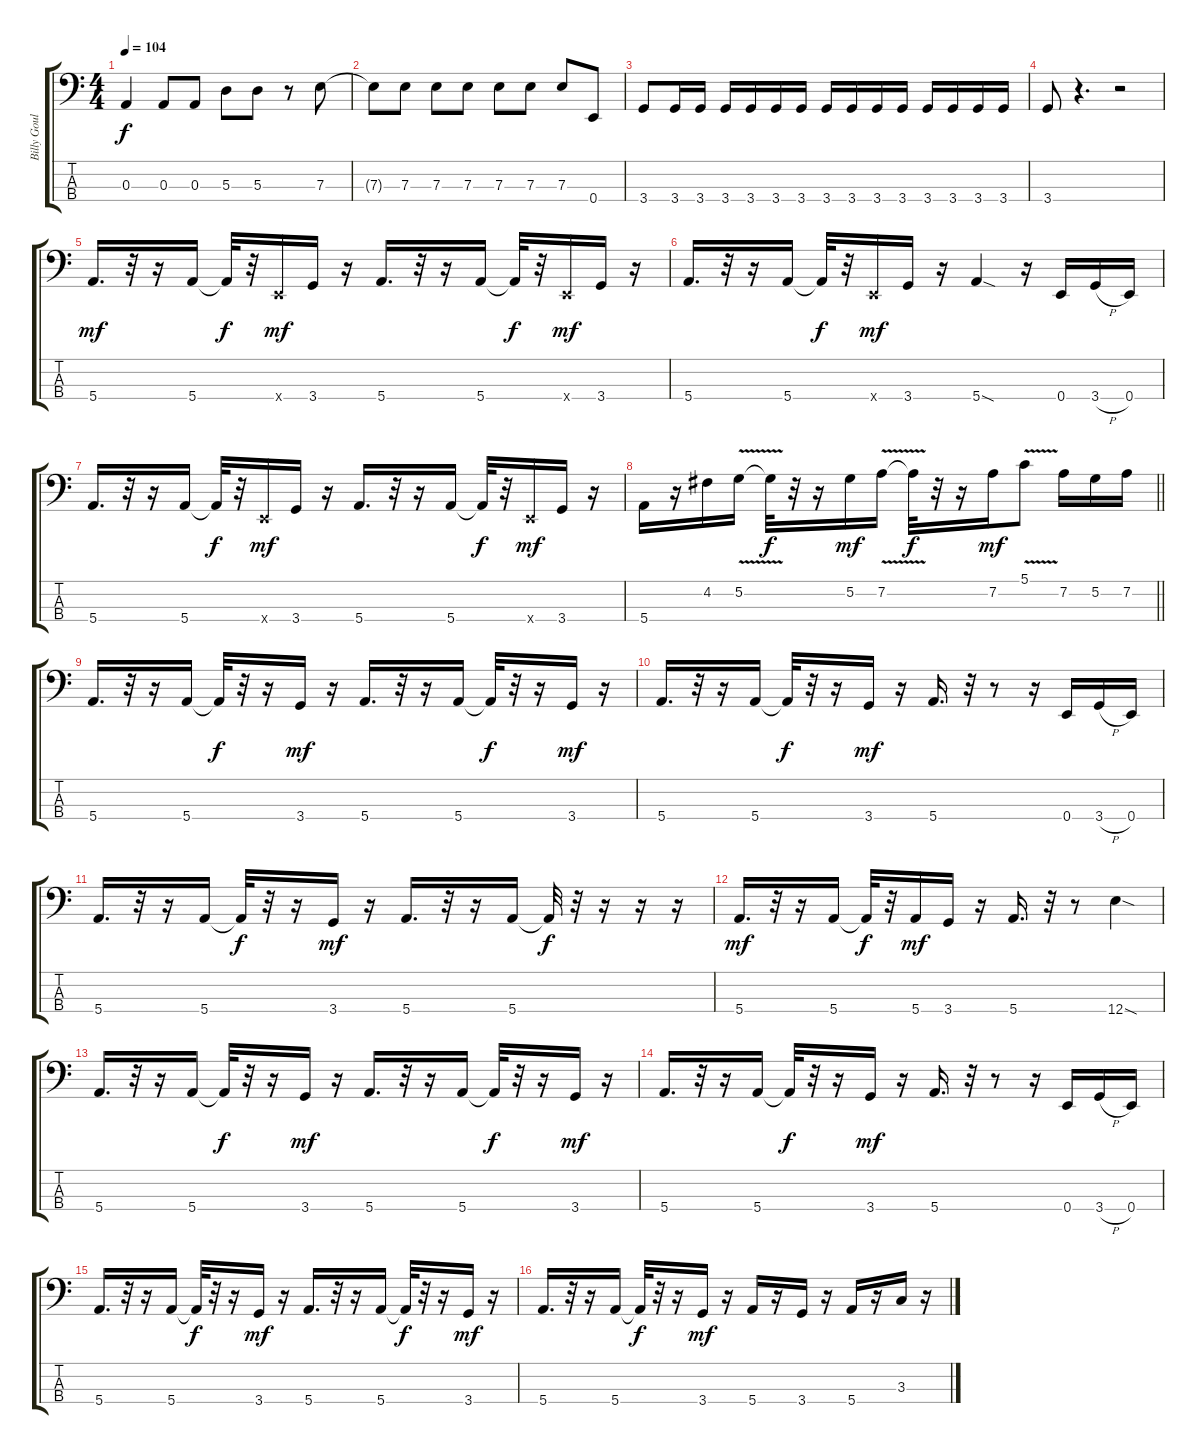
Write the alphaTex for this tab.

\track ("Billy Gould - Bass" "Billy Goul") {instrument slapbass2}
\staff {score tabs}
\tuning (G2 D2 A1 E1) {hide}
\ts (4 4)
\tempo 104
\clef f4
\ks c
0.3.4{dy f} 0.3.8 0.3.8 5.3.8 5.3.8 r.8 7.3.8 |
7.3{t}.8 7.3.8 7.3.8 7.3.8 7.3.8 7.3.8 7.3.8 0.4.8 |
3.4.8 3.4.16 3.4.16 3.4.16 3.4.16 3.4.16 3.4.16 3.4.16 3.4.16 3.4.16 3.4.16 3.4.16 3.4.16 3.4.16 3.4.16 |
3.4.8 r.4{d} r.2 |
5.4.16{d dy mf} r.32 r.16 5.4.16 5.4{t}.32{dy f} r.32 0.4{x}.16{dy mf} 3.4.16 r.16 5.4.16{d} r.32 r.16 5.4.16 5.4{t}.32{dy f} r.32 0.4{x}.16{dy mf} 3.4.16 r.16 |
5.4.16{d} r.32 r.16 5.4.16 5.4{t}.32{dy f} r.32 0.4{x}.16{dy mf} 3.4.16 r.16 5.4{sod}.4 r.16 0.4.16 3.4{h}.16 0.4.16 |
5.4.16{d} r.32 r.16 5.4.16 5.4{t}.32{dy f} r.32 0.4{x}.16{dy mf} 3.4.16 r.16 5.4.16{d} r.32 r.16 5.4.16 5.4{t}.32{dy f} r.32 0.4{x}.16{dy mf} 3.4.16 r.16 |
\barLineRight lightlight
5.4.16 r.16 4.2.16 5.2{v}.16 5.2{t}.32{dy f} r.32 r.16 5.2.16{dy mf} 7.2{v}.16 7.2{t}.32{dy f} r.32 r.16 7.2.16{dy mf} 5.1{v}.8 7.2.16 5.2.16 7.2.16 |
5.4.16{d} r.32 r.16 5.4.16 5.4{t}.32{dy f} r.32 r.16 3.4.16{dy mf} r.16 5.4.16{d} r.32 r.16 5.4.16 5.4{t}.32{dy f} r.32 r.16 3.4.16{dy mf} r.16 |
5.4.16{d} r.32 r.16 5.4.16 5.4{t}.32{dy f} r.32 r.16 3.4.16{dy mf} r.16 5.4.16{d} r.32 r.8 r.16 0.4.16 3.4{h}.16 0.4.16 |
5.4.16{d} r.32 r.16 5.4.16 5.4{t}.32{dy f} r.32 r.16 3.4.16{dy mf} r.16 5.4.16{d} r.32 r.16 5.4.16 5.4{t}.32{dy f} r.32 r.16 r.16 r.16 |
5.4.16{d dy mf} r.32 r.16 5.4.16 5.4{t}.32{dy f} r.32 5.4.16{dy mf} 3.4.16 r.16 5.4.16{d} r.32 r.8 12.4{sod}.4 |
5.4.16{d} r.32 r.16 5.4.16 5.4{t}.32{dy f} r.32 r.16 3.4.16{dy mf} r.16 5.4.16{d} r.32 r.16 5.4.16 5.4{t}.32{dy f} r.32 r.16 3.4.16{dy mf} r.16 |
5.4.16{d} r.32 r.16 5.4.16 5.4{t}.32{dy f} r.32 r.16 3.4.16{dy mf} r.16 5.4.16{d} r.32 r.8 r.16 0.4.16 3.4{h}.16 0.4.16 |
5.4.16{d} r.32 r.16 5.4.16 5.4{t}.32{dy f} r.32 r.16 3.4.16{dy mf} r.16 5.4.16{d} r.32 r.16 5.4.16 5.4{t}.32{dy f} r.32 r.16 3.4.16{dy mf} r.16 |
5.4.16{d} r.32 r.16 5.4.16 5.4{t}.32{dy f} r.32 r.16 3.4.16{dy mf} r.16 5.4.16 r.16 3.4.16 r.16 5.4.16 r.16 3.3.16 r.16
